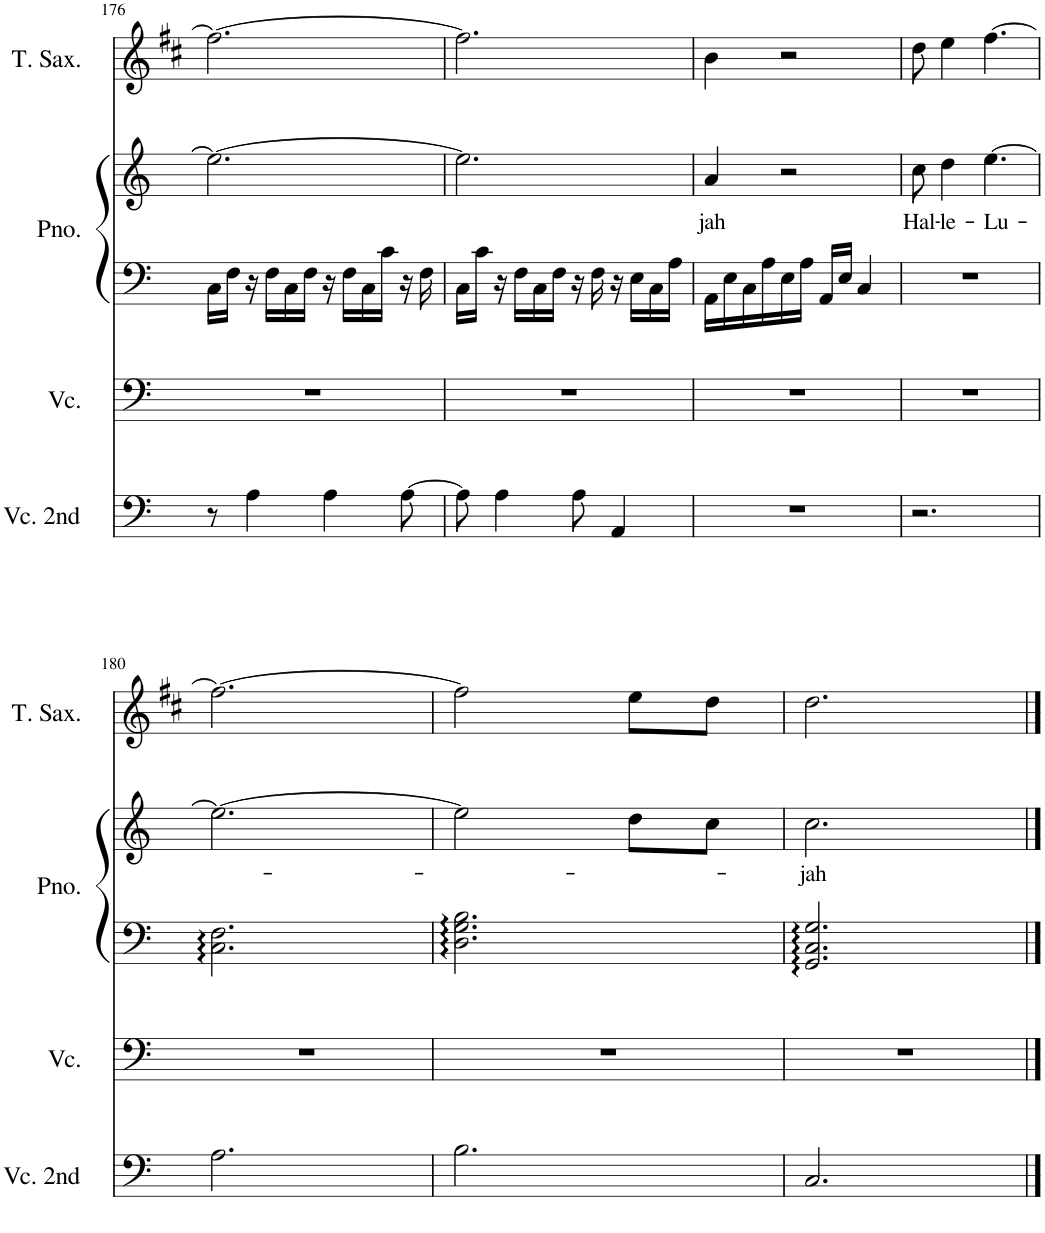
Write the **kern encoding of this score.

**kern	**kern	**kern	**kern	**text	**kern
*part4	*part3	*part2	*part2	*part2	*part1
*staff5	*staff4	*staff3	*staff2	*staff2	*staff1
*I"Violoncello 2nd time	*I"Violoncello 1st time	*I"Piano	*	*	*I"Tenor Saxophone
*I'Vc. 2nd	*I'Vc.	*I'Pno.	*	*	*I'T. Sax.
!!LO:PB:g=z
*clefF4	*clefF4	*clefF4	*clefG2	*	*clefG2
*	*	*	*	*	*Trd8c14
*k[]	*k[]	*k[]	*k[]	*	*k[f#c#]
*M6/8	*M6/8	*M6/8	*M6/8	*	*M6/8
=176	=176	=176	=176	=176	=176
8r	2.r	16C\LL	2.ee\_	.	2.ff#\_
.	.	16F\JJ	.	.	.
4A\	.	16r	.	.	.
.	.	16F\LL	.	.	.
.	.	16C\	.	.	.
.	.	16F\JJ	.	.	.
4A\	.	16r	.	.	.
.	.	16F\LL	.	.	.
.	.	16C\	.	.	.
.	.	16c\JJ	.	.	.
[8A\	.	16r	.	.	.
.	.	16F\	.	.	.
=177	=177	=177	=177	=177	=177
8A\]	2.r	16C\LL	2.ee\]	.	2.ff#\]
.	.	16c\JJ	.	.	.
4A\	.	16r	.	.	.
.	.	16F\LL	.	.	.
.	.	16C\	.	.	.
.	.	16F\JJ	.	.	.
8A\	.	16r	.	.	.
.	.	16F\	.	.	.
4AA/	.	16r	.	.	.
.	.	16E\LL	.	.	.
.	.	16C\	.	.	.
.	.	16A\JJ	.	.	.
=178	=178	=178	=178	=178	=178
!	!	!	!	!LO:LY:b	!
2.r	2.r	16AA\LL	4a/	jah	4b\
.	.	16E\	.	.	.
.	.	16C\	.	.	.
.	.	16A\	.	.	.
.	.	16E\	2r	.	2r
.	.	16A\JJ	.	.	.
.	.	16AA/LL	.	.	.
.	.	16E/JJ	.	.	.
.	.	4C/	.	.	.
=179	=179	=179	=179	=179	=179
!	!	!	!	!LO:LY:b	!
2.r	2.r	2.r	8cc\	Hal-	8dd\
!	!	!	!	!LO:LY:b	!
.	.	.	4dd\	-le-	4ee\
!	!	!	!	!LO:LY:b	!
.	.	.	[4.ee\	-Lu-	[4.ff#\
!!LO:LB:g=z
=180	=180	=180	=180	=180	=180
2.A\	2.r	2.C\ 2.F\	2.ee\_	.	2.ff#\_
=181	=181	=181	=181	=181	=181
2.B\	2.r	2.D\ 2.G\ 2.B\	2ee\]	.	2ff#\]
.	.	.	8dd\L	.	8ee\L
.	.	.	8cc\J	.	8dd\J
=182	=182	=182	=182	=182	=182
!	!	!	!	!LO:LY:b	!
2.C/	2.r	2.GG/ 2.C/ 2.G/	2.cc\	-jah	2.dd\
==	==	==	==	==	==
*-	*-	*-	*-	*-	*-
